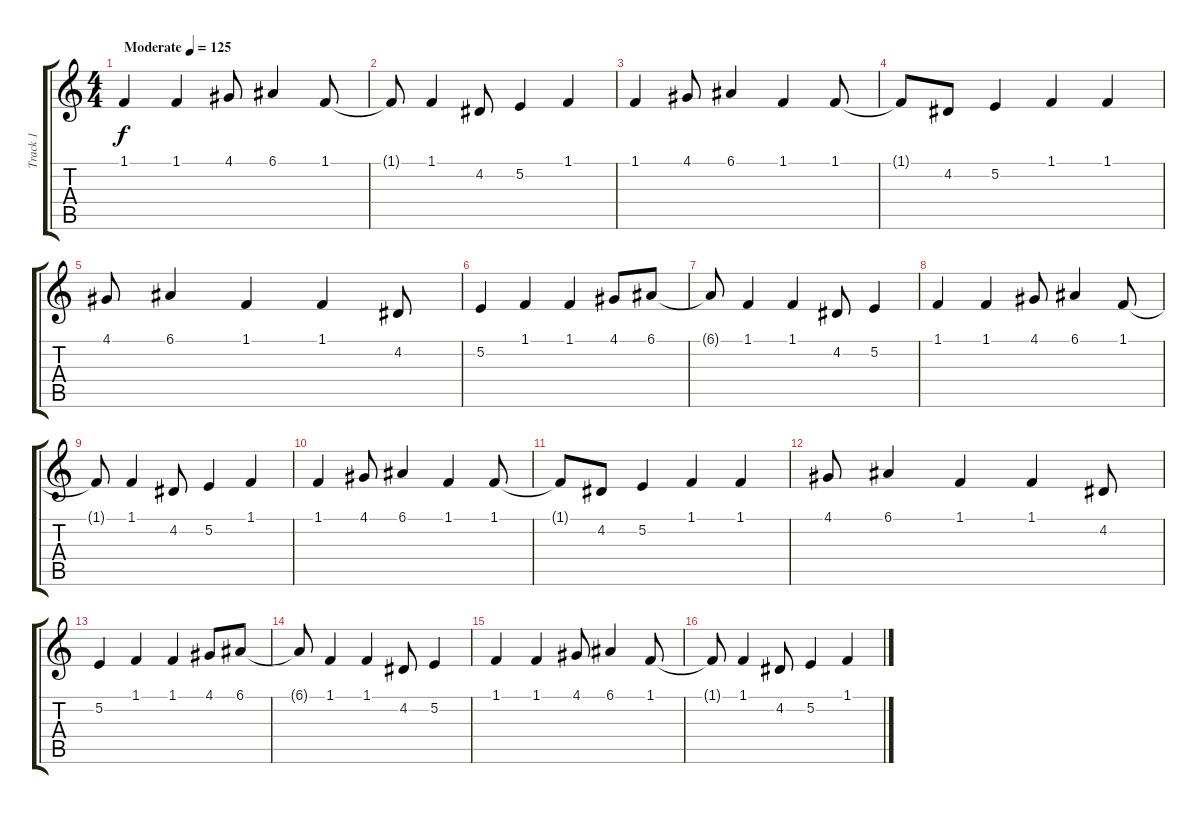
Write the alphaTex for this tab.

\track ("Track 1" "Track 1") {instrument orchestrahit}
\staff {score tabs}
\tuning (E4 B3 G3 D3 A2 E2) {hide}
\ts (4 4)
\tempo (125 "Moderate")
\clef g2
\ks c
1.1.4{dy f instrument orchestrahit} 1.1.4 4.1.8 6.1.4 1.1.8 |
1.1{t}.8 1.1.4 4.2.8 5.2.4 1.1.4 |
1.1.4 4.1.8 6.1.4 1.1.4 1.1.8 |
1.1{t}.8 4.2.8 5.2.4 1.1.4 1.1.4 |
4.1.8 6.1.4 1.1.4 1.1.4 4.2.8 |
5.2.4 1.1.4 1.1.4 4.1.8 6.1.8 |
6.1{t}.8 1.1.4 1.1.4 4.2.8 5.2.4 |
1.1.4 1.1.4 4.1.8 6.1.4 1.1.8 |
1.1{t}.8 1.1.4 4.2.8 5.2.4 1.1.4 |
1.1.4 4.1.8 6.1.4 1.1.4 1.1.8 |
1.1{t}.8 4.2.8 5.2.4 1.1.4 1.1.4 |
4.1.8 6.1.4 1.1.4 1.1.4 4.2.8 |
5.2.4 1.1.4 1.1.4 4.1.8 6.1.8 |
6.1{t}.8 1.1.4 1.1.4 4.2.8 5.2.4 |
1.1.4 1.1.4 4.1.8 6.1.4 1.1.8 |
1.1{t}.8 1.1.4 4.2.8 5.2.4 1.1.4
